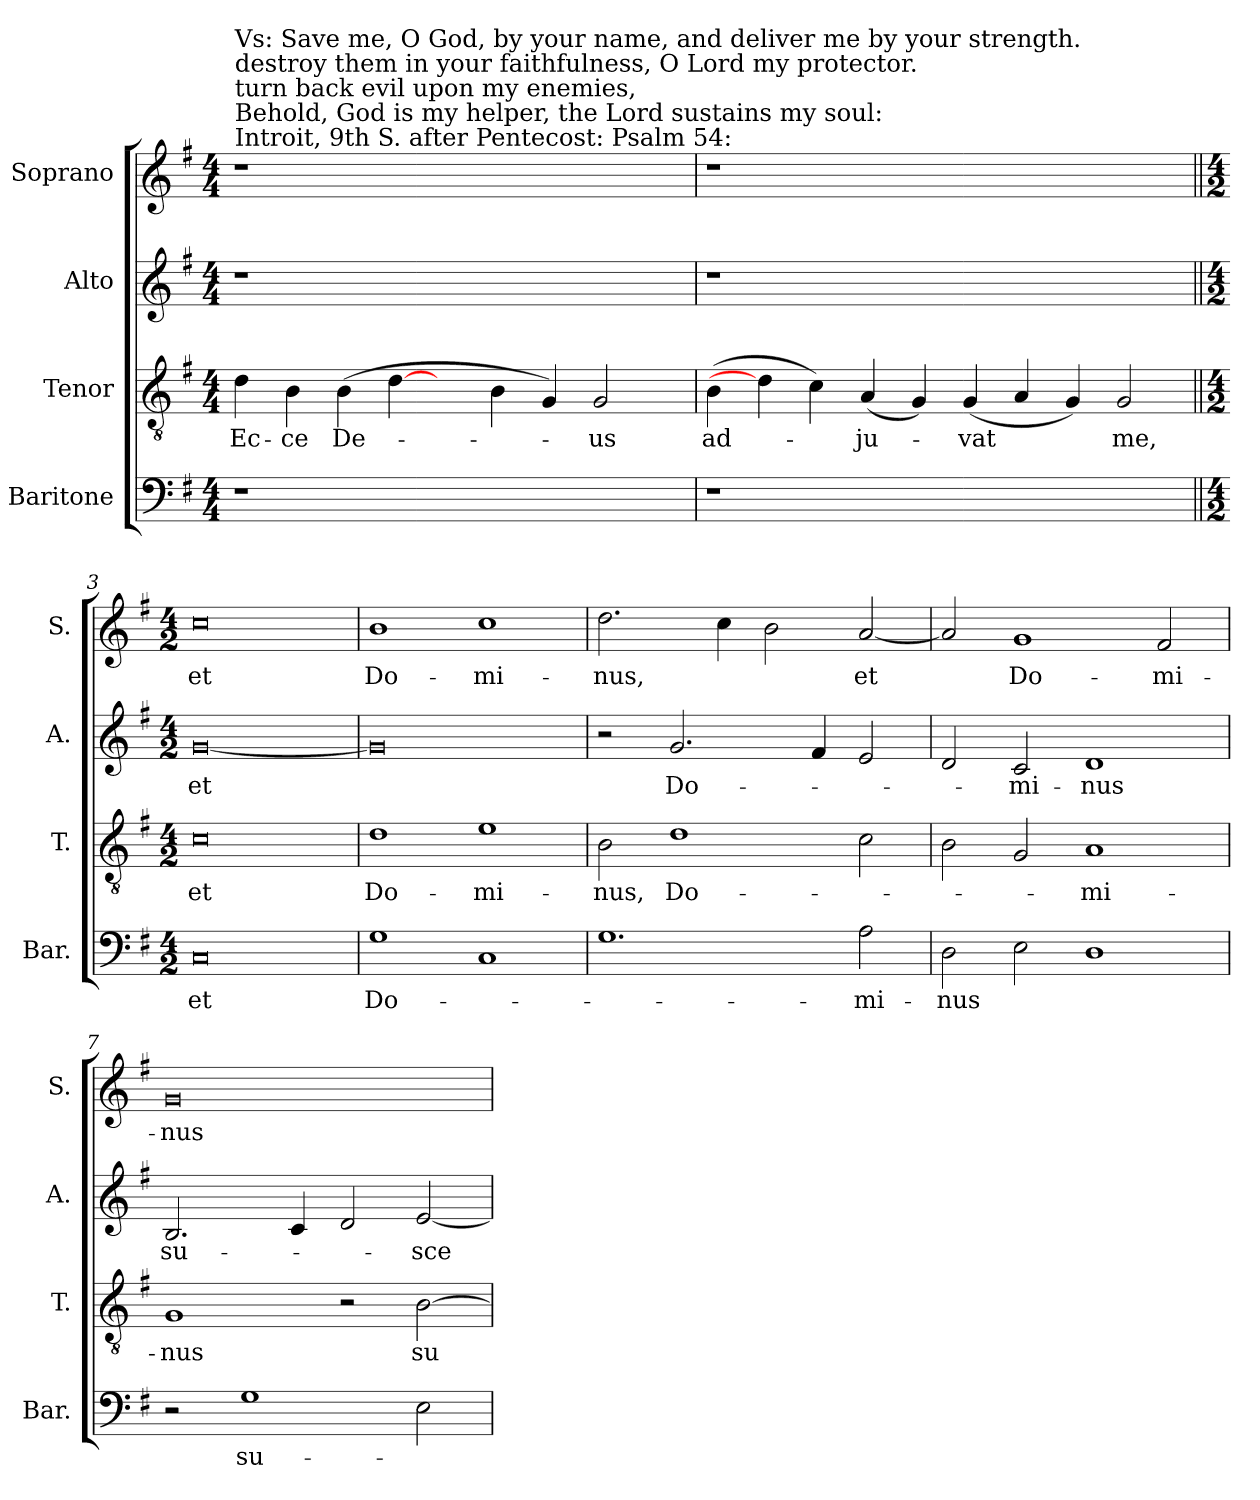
**kern	**text	**kern	**text	**kern	**text	**kern	**text
*part4	*part4	*part3	*part3	*part2	*part2	*part1	*part1
*staff4	*staff4	*staff3	*staff3	*staff2	*staff2	*staff1	*staff1
*I"Baritone	*	*I"Tenor	*	*I"Alto	*	*I"Soprano	*
*I'Bar.	*	*I'T.	*	*I'A.	*	*I'S.	*
!!LO:PB:g=z
*clefF4	*	*clefGv2	*	*clefG2	*	*clefG2	*
*	*	*ITrd7c12	*	*	*	*	*
*k[f#]	*	*k[f#]	*	*k[f#]	*	*k[f#]	*
*G:	*	*G:	*	*G:	*	*G:	*
*M4/4	*	*M4/4	*	*M4/4	*	*M4/4	*
*MM208	*	*MM208	*	*MM208	*	*MM208	*
=1	=1	=1	=1	=1	=1	=1	=1
!LO:N:vis=1	!	!	!	!	!	!	!
!	!	!	!	!	!	!LO:TX:a:t=Introit, 9th S. after Pentecost&colon; Psalm 54&colon;	!
!	!	!	!	!	!	!LO:TX:t=Behold, God is my helper, the Lord sustains my soul&colon;	!
!	!	!	!	!	!	!LO:TX:t=turn back evil upon my enemies,	!
!	!	!	!	!	!	!LO:TX:t=destroy them in your faithfulness, O Lord my protector.	!
!	!	!	!	!	!	!LO:TX:t=Vs&colon; Save me, O God, by your name, and deliver me by your strength.	!
!	!	!	!LO:LY:b:color=#000000	!LO:N:vis=1	!	!LO:N:vis=1	!
1r	.	4Di\	Ec-	1r	.	1r	.
!	!	!	!LO:LY:b:color=#000000	!	!	!	!
.	.	4BBi\	-ce	.	.	.	.
!	!	!	!LO:LY:b:color=#000000	!	!	!	!
.	.	(4BBi\	De-	.	.	.	.
.	.	[4Di\	.	.	.	.	.
1ryy	.	4ryy	.	1ryy	.	1ryy	.
.	.	4BBi\	.	.	.	.	.
.	.	4GGi/)	.	.	.	.	.
!	!	!	!LO:LY:b:color=#000000	!	!	!	!
.	.	2GGi/	-us	.	.	.	.
4ryy	.	.	.	4ryy	.	4ryy	.
=2	=2	=2	=2	=2	=2	=2	=2
!LO:N:vis=1	!	!	!	!	!	!	!
!	!	!	!LO:LY:b:color=#000000	!LO:N:vis=1	!	!LO:N:vis=1	!
1r	.	(4BBi\	ad-	1r	.	1r	.
.	.	4Di\]	.	.	.	.	.
.	.	4Ci\)	.	.	.	.	.
!	!	!	!LO:LY:b:color=#000000	!	!	!	!
.	.	(4AAi/	-ju-	.	.	.	.
1.ryy	.	4GGi/)	.	1.ryy	.	1.ryy	.
!	!	!	!LO:LY:b:color=#000000	!	!	!	!
.	.	(4GGi/	-vat	.	.	.	.
.	.	4AAi/	.	.	.	.	.
.	.	4GGi/)	.	.	.	.	.
!	!	!	!LO:LY:b:color=#000000	!	!	!	!
.	.	2GGi/	me,	.	.	.	.
=3||	=3||	=3||	=3||	=3||	=3||	=3||	=3||
*M4/2	*	*M4/2	*	*M4/2	*	*M4/2	*
!	!LO:LY:b:color=#000000	!	!	!	!	!	!
!	!	!	!LO:LY:b:color=#000000	!	!	!	!
!	!	!	!	!	!LO:LY:b:color=#000000	!	!
!	!	!	!	!	!	!	!LO:LY:b:color=#000000
0Ci	et	0Ci	et	[0gi	et	0cci	et
=4	=4	=4	=4	=4	=4	=4	=4
!	!LO:LY:b:color=#000000	!	!	!	!	!	!
!	!	!	!LO:LY:b:color=#000000	!	!	!	!
!	!	!	!	!	!	!	!LO:LY:b:color=#000000
1Gi	Do-	1Di	Do-	0gi]	.	1bi	Do-
!	!	!	!LO:LY:b:color=#000000	!	!	!	!
!	!	!	!	!	!	!	!LO:LY:b:color=#000000
1Ci	.	1Ei	-mi-	.	.	1cci	-mi-
=5	=5	=5	=5	=5	=5	=5	=5
!	!	!	!LO:LY:b:color=#000000	!	!	!	!
!	!	!	!	!	!	!	!LO:LY:b:color=#000000
1.Gi	.	2BBi\	-nus,	2r	.	2.ddi\	-nus,
!	!	!	!LO:LY:b:color=#000000	!	!	!	!
!	!	!	!	!	!LO:LY:b:color=#000000	!	!
.	.	1Di	Do-	2.gi/	Do-	.	.
.	.	.	.	.	.	4cci\	.
.	.	.	.	.	.	2bi\	.
.	.	.	.	4f#i/	.	.	.
!	!LO:LY:b:color=#000000	!	!	!	!	!	!
!	!	!	!	!	!	!	!LO:LY:b:color=#000000
2Ai\	-mi-	2Ci\	.	2ei/	.	[2ai/	et
=6	=6	=6	=6	=6	=6	=6	=6
!	!LO:LY:b:color=#000000	!	!	!	!	!	!
2Di\	-nus	2BBi\	.	2di/	.	2ai/]	.
!	!	!	!	!	!LO:LY:b:color=#000000	!	!
!	!	!	!	!	!	!	!LO:LY:b:color=#000000
2Ei\	.	2GGi/	.	2ci/	-mi-	1gi	Do-
!	!	!	!LO:LY:b:color=#000000	!	!	!	!
!	!	!	!	!	!LO:LY:b:color=#000000	!	!
1Di	.	1AAi	-mi-	1di	-nus	.	.
!	!	!	!	!	!	!	!LO:LY:b:color=#000000
.	.	.	.	.	.	2f#i/	-mi-
=7	=7	=7	=7	=7	=7	=7	=7
!	!	!	!LO:LY:b:color=#000000	!	!	!	!
!	!	!	!	!	!LO:LY:b:color=#000000	!	!
!	!	!	!	!	!	!	!LO:LY:b:color=#000000
2r	.	1GGi	-nus	2.Bi/	su-	0gi	-nus
!	!LO:LY:b:color=#000000	!	!	!	!	!	!
1Gi	su-	.	.	.	.	.	.
.	.	.	.	4ci/	.	.	.
.	.	2r	.	2di/	.	.	.
!	!	!	!LO:LY:b:color=#000000	!	!	!	!
!	!	!	!	!	!LO:LY:b:color=#000000	!	!
2Ei\	.	[2BBi\	su-	[2ei/	-sce-	.	.
=	=	=	=	=	=	=	=
*-	*-	*-	*-	*-	*-	*-	*-
